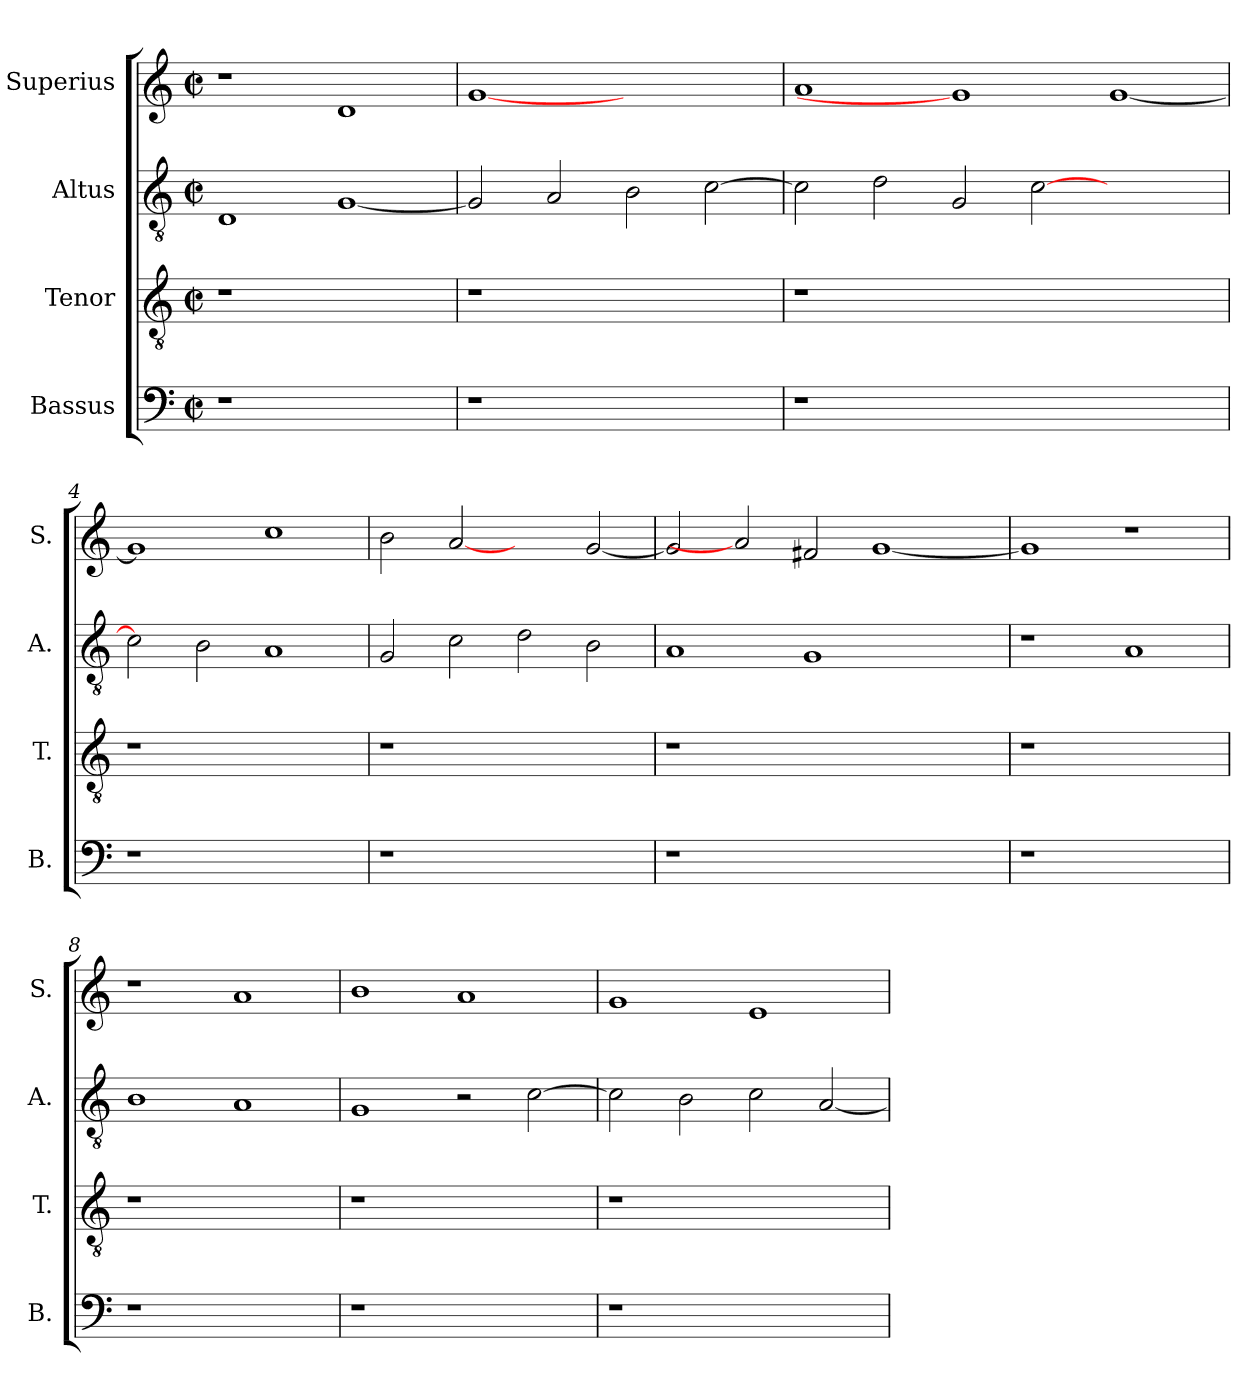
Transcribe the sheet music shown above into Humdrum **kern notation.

**kern	**kern	**kern	**kern
*part4	*part3	*part2	*part1
*staff4	*staff3	*staff2	*staff1
*I"Bassus	*I"Tenor	*I"Altus	*I"Superius
*I'B.	*I'T.	*I'A.	*I'S.
!!LO:PB:g=z
*clefF4	*clefGv2	*clefGv2	*clefG2
*	*ITrd7c12	*ITrd7c12	*
*k[]	*k[]	*k[]	*k[]
*C:	*C:	*C:	*C:
*M2/2	*M2/2	*M2/2	*M2/2
*met(c|)	*met(c|)	*met(c|)	*met(c|)
=1	=1	=1	=1
!LO:N:vis=1	!LO:N:vis=1	!	!
1r	1r	1DDi	1r
1ryy	1ryy	[<1GGi	1di
=2	=2	=2	=2
!LO:N:vis=1	!LO:N:vis=1	!	!
1r	1r	2GGi/]	[1gi
.	.	2AAi/	.
1ryy	1ryy	2BBi\	1ryy
.	.	[>2Ci\	.
=3	=3	=3	=3
!LO:N:vis=1	!LO:N:vis=1	!	!
1r	1r	2Ci\]	1ai
.	.	2Di\	.
0ryy	0ryy	2GGi/	1gi]
.	.	[>2Ci\	.
.	.	1ryy	[<1gi
=4	=4	=4	=4
!LO:N:vis=1	!LO:N:vis=1	!	!
1r	1r	2Ci\]	1gi]
.	.	2BBi\	.
1ryy	1ryy	1AAi	1cci
=5	=5	=5	=5
!LO:N:vis=1	!LO:N:vis=1	!	!
1r	1r	2GGi/	2bi\
.	.	2Ci\	[2ai
1ryy	1ryy	2Di\	2ryy
.	.	2BBi\	[<2gi/
!!LO:LB:g=z
=6	=6	=6	=6
!LO:N:vis=1	!LO:N:vis=1	!	!
1r	1r	1AAi	2gi/]
.	.	.	2ai]
1.ryy	1.ryy	1GGi	2f#Xi/
.	.	.	[<1gi
.	.	2ryy	.
=7	=7	=7	=7
!LO:N:vis=1	!LO:N:vis=1	!	!
1r	1r	1r	1gi]
1ryy	1ryy	1AAi	1r
=8	=8	=8	=8
!LO:N:vis=1	!LO:N:vis=1	!	!
1r	1r	1BBi	1r
1ryy	1ryy	1AAi	1ai
=9	=9	=9	=9
!LO:N:vis=1	!LO:N:vis=1	!	!
1r	1r	1GGi	1bi
1ryy	1ryy	2r	1ai
.	.	[>2Ci\	.
=10	=10	=10	=10
!LO:N:vis=1	!LO:N:vis=1	!	!
1r	1r	2Ci\]	1gi
.	.	2BBi\	.
1ryy	1ryy	2Ci\	1ei
.	.	[<2AAi/	.
=	=	=	=
*-	*-	*-	*-
